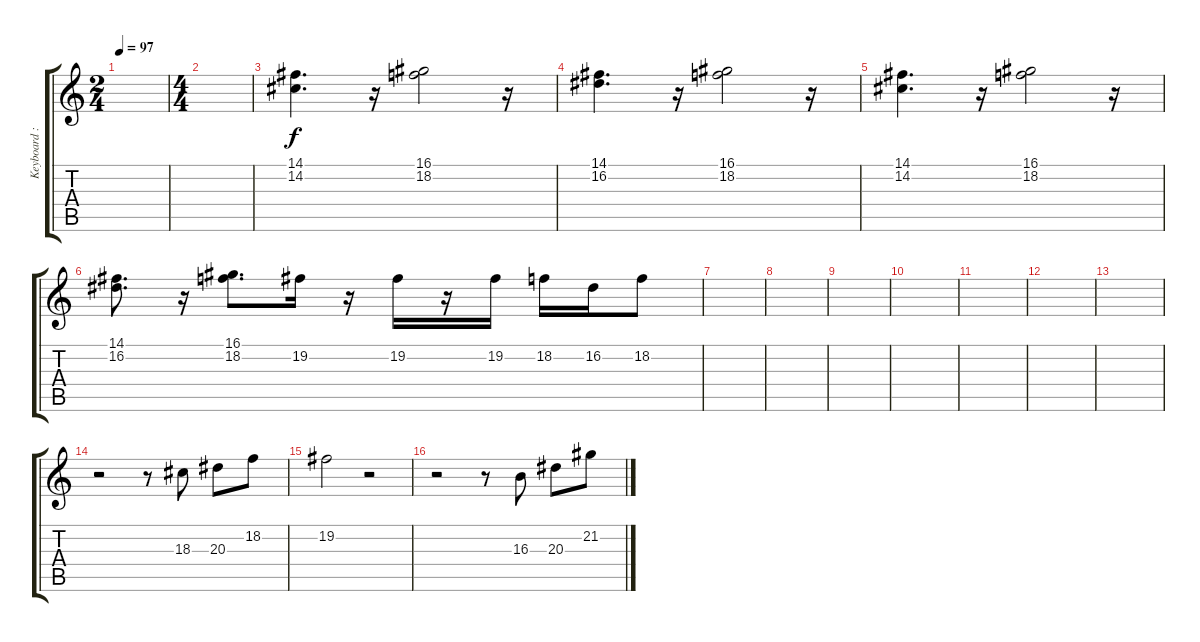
\track ("Keyboard : Kotobuki Tsumugi - San" "Keyboard :") {instrument vibraphone}
\staff {score tabs}
\tuning (E4 B3 G3 D3 A2 E2) {hide}
\ts (2 4)
\tempo 97
\clef g2
\ks c
|
\ts (4 4)
|
(14.1 14.2).4{d} r.16 (16.1 18.2).2 r.16 |
(14.1 16.2).4{d} r.16 (16.1 18.2).2 r.16 |
(14.1 14.2).4{d} r.16 (16.1 18.2).2 r.16 |
(14.1 16.2).8{d} r.16 (16.1 18.2).8{d} 19.2.16 r.16 19.2.16 r.16 19.2.16 18.2.16 16.2.16 18.2.8 |
|
|
|
|
|
|
|
r.2 r.8 18.3.8 20.3.8 18.2.8 |
19.2.2 r.2 |
r.2 r.8 16.3.8 20.3.8 21.2.8
